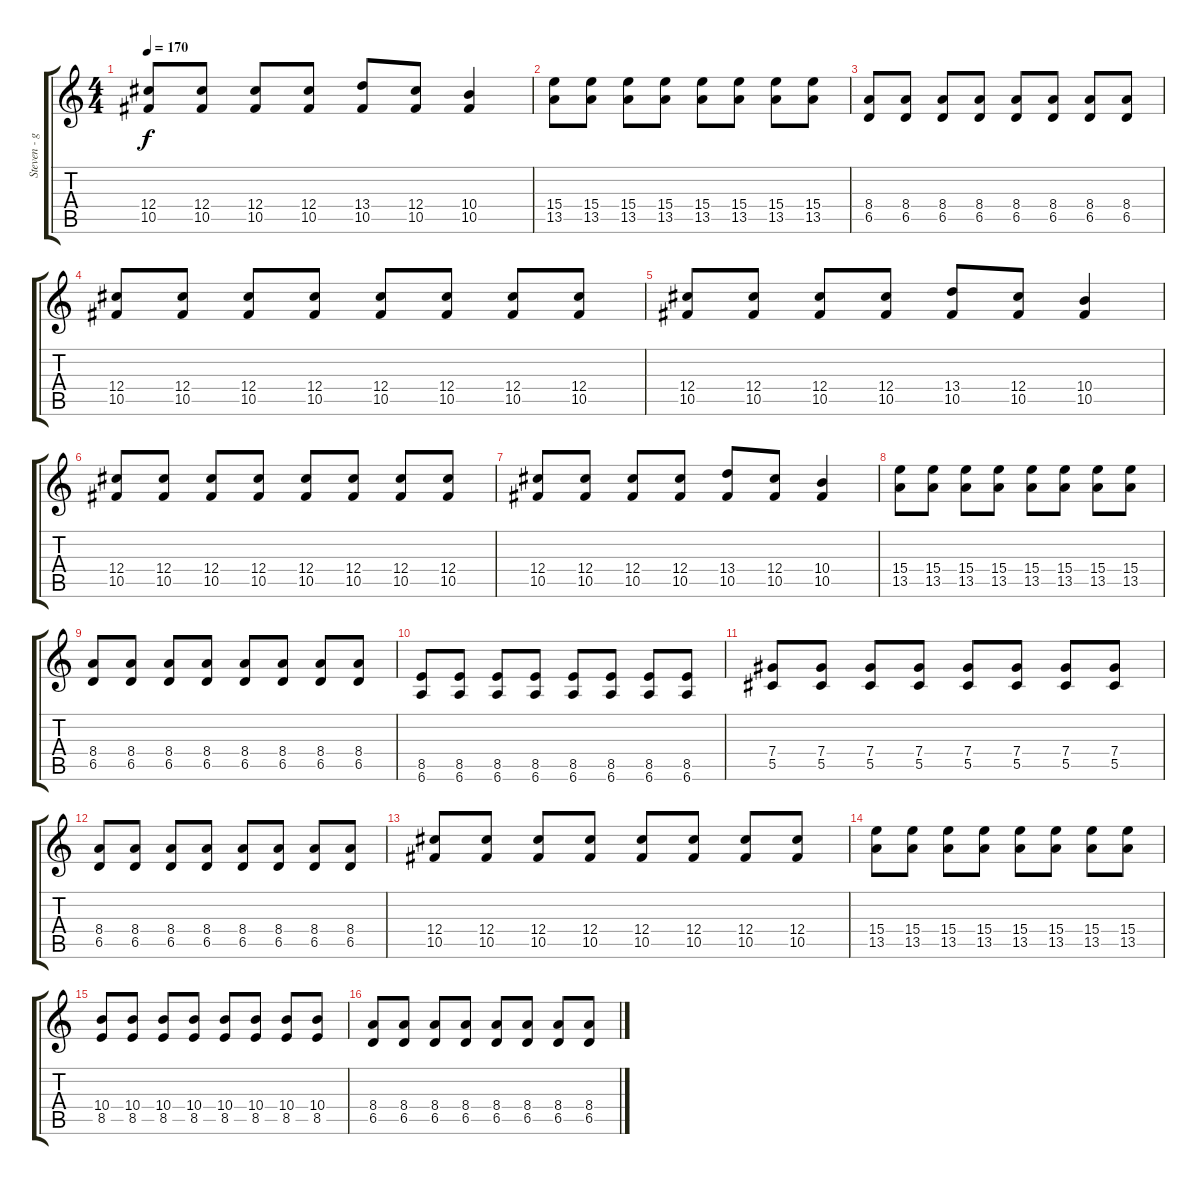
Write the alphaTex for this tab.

\track ("Steven - gtr2" "Steven - g") {instrument electricguitarjazz}
\staff {score tabs}
\tuning (Eb4 Bb3 Gb3 Db3 Ab2 Eb2) {hide}
\ts (4 4)
\tempo 170
\clef g2
\ks c
(12.4 10.5).8{dy f} (12.4 10.5).8 (12.4 10.5).8 (12.4 10.5).8 (13.4 10.5).8 (12.4 10.5).8 (10.4 10.5).4 |
(15.4 13.5).8 (15.4 13.5).8 (15.4 13.5).8 (15.4 13.5).8 (15.4 13.5).8 (15.4 13.5).8 (15.4 13.5).8 (15.4 13.5).8 |
(8.4 6.5).8 (8.4 6.5).8 (8.4 6.5).8 (8.4 6.5).8 (8.4 6.5).8 (8.4 6.5).8 (8.4 6.5).8 (8.4 6.5).8 |
(12.4 10.5).8 (12.4 10.5).8 (12.4 10.5).8 (12.4 10.5).8 (12.4 10.5).8 (12.4 10.5).8 (12.4 10.5).8 (12.4 10.5).8 |
(12.4 10.5).8 (12.4 10.5).8 (12.4 10.5).8 (12.4 10.5).8 (13.4 10.5).8 (12.4 10.5).8 (10.4 10.5).4 |
(12.4 10.5).8 (12.4 10.5).8 (12.4 10.5).8 (12.4 10.5).8 (12.4 10.5).8 (12.4 10.5).8 (12.4 10.5).8 (12.4 10.5).8 |
(12.4 10.5).8 (12.4 10.5).8 (12.4 10.5).8 (12.4 10.5).8 (13.4 10.5).8 (12.4 10.5).8 (10.4 10.5).4 |
(15.4 13.5).8 (15.4 13.5).8 (15.4 13.5).8 (15.4 13.5).8 (15.4 13.5).8 (15.4 13.5).8 (15.4 13.5).8 (15.4 13.5).8 |
(8.4 6.5).8 (8.4 6.5).8 (8.4 6.5).8 (8.4 6.5).8 (8.4 6.5).8 (8.4 6.5).8 (8.4 6.5).8 (8.4 6.5).8 |
(8.5 6.6).8 (8.5 6.6).8 (8.5 6.6).8 (8.5 6.6).8 (8.5 6.6).8 (8.5 6.6).8 (8.5 6.6).8 (8.5 6.6).8 |
(7.4 5.5).8 (7.4 5.5).8 (7.4 5.5).8 (7.4 5.5).8 (7.4 5.5).8 (7.4 5.5).8 (7.4 5.5).8 (7.4 5.5).8 |
(8.4 6.5).8 (8.4 6.5).8 (8.4 6.5).8 (8.4 6.5).8 (8.4 6.5).8 (8.4 6.5).8 (8.4 6.5).8 (8.4 6.5).8 |
(12.4 10.5).8 (12.4 10.5).8 (12.4 10.5).8 (12.4 10.5).8 (12.4 10.5).8 (12.4 10.5).8 (12.4 10.5).8 (12.4 10.5).8 |
(15.4 13.5).8 (15.4 13.5).8 (15.4 13.5).8 (15.4 13.5).8 (15.4 13.5).8 (15.4 13.5).8 (15.4 13.5).8 (15.4 13.5).8 |
(10.4 8.5).8 (10.4 8.5).8 (10.4 8.5).8 (10.4 8.5).8 (10.4 8.5).8 (10.4 8.5).8 (10.4 8.5).8 (10.4 8.5).8 |
(8.4 6.5).8 (8.4 6.5).8 (8.4 6.5).8 (8.4 6.5).8 (8.4 6.5).8 (8.4 6.5).8 (8.4 6.5).8 (8.4 6.5).8
